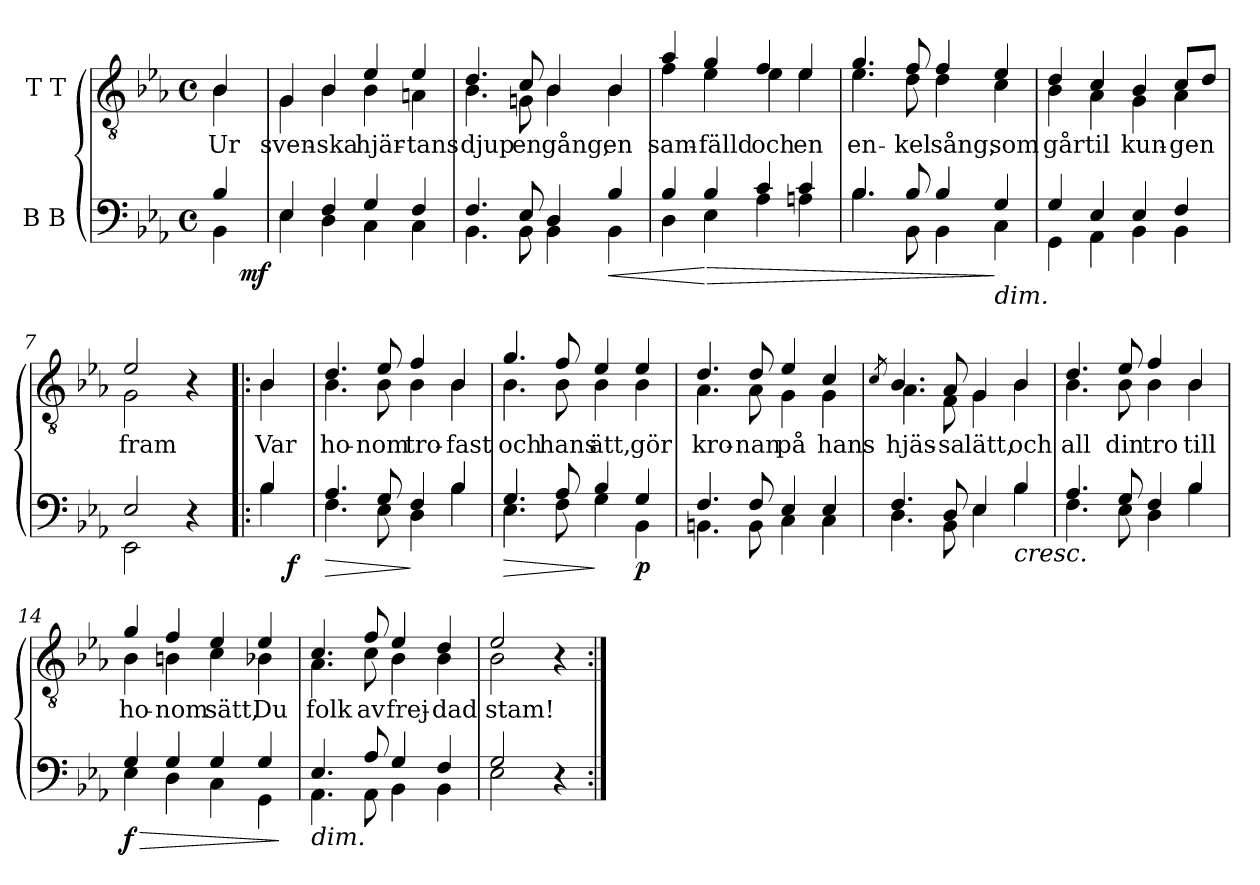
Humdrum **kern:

**kern	**dynam	**kern	**text
*part2	*part2	*part1	*part1
*staff2	*staff2	*staff1	*staff1
*I"B B	*	*I"T T	*
*clefF4	*	*clefGv2	*
*k[b-e-a-]	*	*k[b-e-a-]	*
*E-:	*	*E-:	*
*M4/4	*	*M4/4	*
*met(c)	*	*met(c)	*
=1	=1	=1	=1
*^	*	*	*
!	!	!	!	!LO:LY:b
*	*^	*	*^	*
4B-/	4BB-\	8ryy	.	4B-/	4B-\	Ur
!	!	!	!LO:DY:b	!	!	!
.	.	8ryy	mf	.	.	.
=2	=2	=2	=2	=2	=2	=2
!	!	!	!	!	!	!LO:LY:b
*	*v	*v	*	*	*	*
4E-/	4E-\	.	4G/	4G\	sven-
!	!	!	!	!	!LO:LY:b
4F/	4D\	.	4B-/	4B-\	-ska
!	!	!	!	!	!LO:LY:b
4G/	4C\	.	4e-/	4B-\	hjär-
!	!	!	!	!	!LO:LY:b
4F/	4C\	.	4e-/	4An\	-tans
=3	=3	=3	=3	=3	=3
!	!	!	!	!	!LO:LY:b
4.F/	4.BB-\	.	4.d/	4.B-\	djup
!	!	!	!	!	!LO:LY:b
8E-/	8BB-\	.	8c/	8Gn\	en
!	!	!	!	!	!LO:LY:b
4D/	4BB-\	.	4B-/	4B-\	gång,
!	!	!LO:HP:b	!	!	!LO:LY:b
4B-/	4BB-\	<	4B-/	4B-\	en
=4	=4	=4	=4	=4	=4
!	!	!	!	!	!LO:LY:b
4B-/	4D\	.	4a-/	4f\	sam-
!	!	!LO:HP:n=1:b	!	!	!LO:LY:b
4B-/	4E-\	[ >	4g/	4e-\	-fälld
!	!	!	!	!	!LO:LY:b
4c/	4A-\	.	4f/	4e-\	och
!	!	!	!	!	!LO:LY:b
4c/	4An\	.	4e-/	4e-\	en
=5	=5	=5	=5	=5	=5
!	!	!	!	!	!LO:LY:b
4.B-/	4.B-\	.	4.g/	4.e-\	en-
!	!	!	!	!	!LO:LY:b
8B-/	8BB-\	.	8f/	8d\	-kel
!	!	!	!	!	!LO:LY:b
4B-/	4BB-\	.	4f/	4d\	sång,
!LO:TX:b:i:t=dim.	!	!	!	!	!
!	!	!	!	!	!LO:LY:b
4G/	4C\	]	4e-/	4c\	som
=6	=6	=6	=6	=6	=6
!	!	!	!	!	!LO:LY:b
4G/	4GG\	.	4d/	4B-\	går
!	!	!	!	!	!LO:LY:b
4E-/	4AA-\	.	4c/	4A-\	til
!	!	!	!	!	!LO:LY:b
4E-/	4BB-\	.	4B-/	4G\	kun-
!	!	!	!	!	!LO:LY:b
4F/	4BB-\	.	8c/L	4A-\	-gen
.	.	.	8d/J	.	.
=7	=7	=7	=7	=7	=7
!	!	!	!	!	!LO:LY:b
2E-/	2EE-\	.	2e-/	2G\	fram
4r	4ryy	.	4r	4ryy	.
=8!|:	=8!|:	=8!|:	=8!|:	=8!|:	=8!|:
!	!	!	!	!	!LO:LY:b
*	*^	*	*	*	*
4B-/	4B-\	8ryy	.	4B-/	4B-\	Var
!	!	!	!LO:DY:b	!	!	!
.	.	8ryy	f	.	.	.
=9	=9	=9	=9	=9	=9	=9
!	!	!	!LO:HP:b	!	!	!LO:LY:b
*	*v	*v	*	*	*	*
4.A-/	4.F\	>	4.d/	4.B-\	ho-
!	!	!	!	!	!LO:LY:b
8G/	8E-\	.	8e-/	8B-\	-nom
!	!	!	!	!	!LO:LY:b
4F/	4D\	]	4f/	4B-\	tro-
!	!	!	!	!	!LO:LY:b
4B-/	4B-\	.	4B-/	4B-\	-fast
=10	=10	=10	=10	=10	=10
!	!	!LO:HP:b	!	!	!LO:LY:b
4.G/	4.E-\	>	4.g/	4.B-\	och
!	!	!	!	!	!LO:LY:b
8A-/	8F\	.	8f/	8B-\	hans
!	!	!	!	!	!LO:LY:b
4B-/	4G\	]	4e-/	4B-\	ätt,
!	!	!LO:DY:b	!	!	!LO:LY:b
4G/	4BB-\	p	4e-/	4B-\	gör
=11	=11	=11	=11	=11	=11
!	!	!	!	!	!LO:LY:b
4.F/	4.BBn\	.	4.d/	4.A-\	kro-
!	!	!	!	!	!LO:LY:b
8F/	8BB\	.	8d/	8A-\	-nan
!	!	!	!	!	!LO:LY:b
4E-/	4C\	.	4e-/	4G\	på
!	!	!	!	!	!LO:LY:b
4E-/	4C\	.	4c/	4G\	hans
!!LO:LB:g=z	!!
=12	=12	=12	=12	=12	=12
.	.	.	8qc/	.	.
!	!	!	!	!	!LO:LY:b
4.F/	4.D\	.	4.B-/	4.A-\	hjäs-
!	!	!	!	!	!LO:LY:b
8D/	8BB-\	.	8A-/	8F\	-sa
!	!	!	!	!	!LO:LY:b
4E-/	4E-\	.	4G/	4G\	lätt,
!LO:TX:b:i:t=cresc.	!	!	!	!	!
!	!	!	!	!	!LO:LY:b
4B-/	4B-\	.	4B-/	4B-\	och
=13	=13	=13	=13	=13	=13
!	!	!	!	!	!LO:LY:b
4.A-/	4.F\	.	4.d/	4.B-\	all
!	!	!	!	!	!LO:LY:b
8G/	8E-\	.	8e-/	8B-\	din
!	!	!	!	!	!LO:LY:b
4F/	4D\	.	4f/	4B-\	tro
!	!	!	!	!	!LO:LY:b
4B-/	4B-\	.	4B-/	4B-\	till
=14	=14	=14	=14	=14	=14
!	!	!LO:HP:b	!	!	!LO:LY:b
!	!	!LO:DY:n=1:b	!	!	!
4G/	4E-\	> f	4g/	4B-\	ho-
!	!	!	!	!	!LO:LY:b
4G/	4D\	.	4f/	4Bn\	-nom
!	!	!	!	!	!LO:LY:b
4G/	4C\	.	4e-/	4c\	sätt,
!	!	!	!	!	!LO:LY:b
4G/	4GG\	.	4e-/	4B-X\	Du
*v	*v	*	*	*	*
*	*	*v	*v	*
.	]	.	.
=15	=15	=15	=15
*^	*	*	*
!LO:TX:b:i:t=dim.	!	!	!	!
!	!	!	!	!LO:LY:b
*	*	*	*^	*
4.E-/	4.AA-\	.	4.c/	4.A-\	folk
!	!	!	!	!	!LO:LY:b
8A-/	8AA-\	.	8f/	8c\	av
!	!	!	!	!	!LO:LY:b
4G/	4BB-\	.	4e-/	4B-\	frej-
!	!	!	!	!	!LO:LY:b
4F/	4BB-\	.	4d/	4B-\	-dad
=16	=16	=16	=16	=16	=16
!	!	!	!	!	!LO:LY:b
2G/	2E-\	.	2e-/	2B-\	stam!
4r	4ryy	.	4r	4ryy	.
*v	*v	*	*	*	*
*	*	*v	*v	*
=:|!	=:|!	=:|!	=:|!
*-	*-	*-	*-
